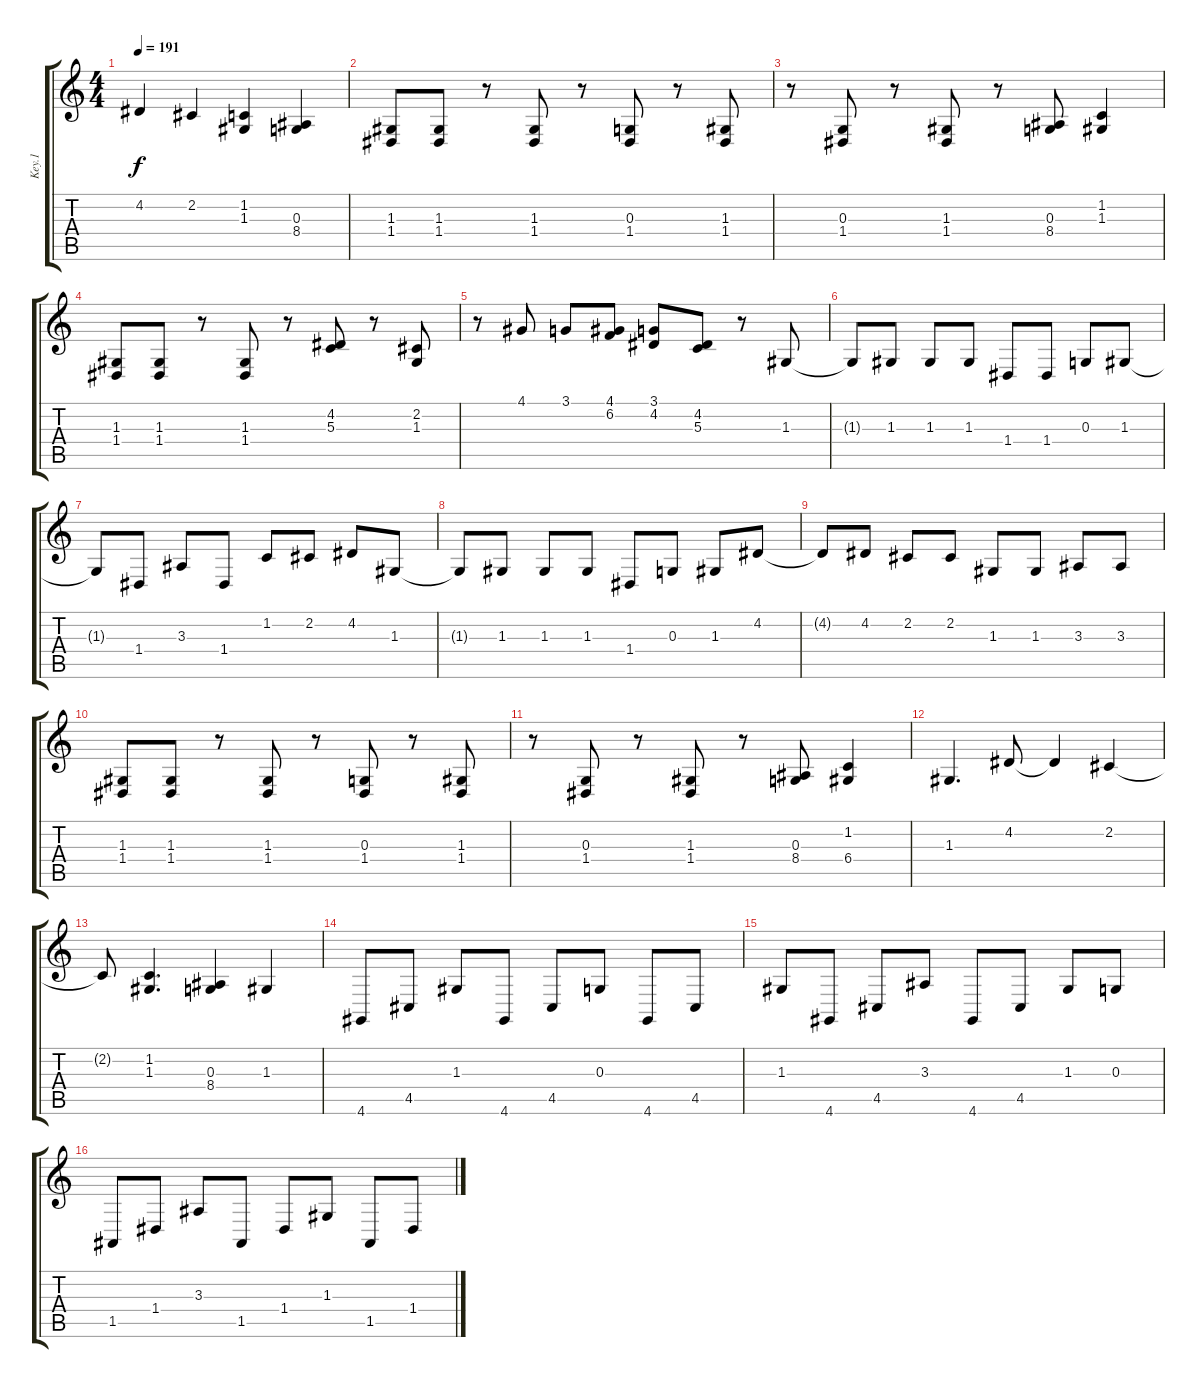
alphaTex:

\track ("Key.1" "Key.1") {instrument acousticgrandpiano}
\staff {score tabs}
\tuning (E4 B3 G3 D3 A2 E2) {hide}
\ts (4 4)
\tempo 191
\clef g2
\ks c
4.2{t}.4{dy f} 2.2.4 (1.2 1.3).4 (0.3 8.4).4 |
(1.3 1.4).8 (1.3 1.4).8 r.8 (1.3 1.4).8 r.8 (0.3 1.4).8 r.8 (1.3 1.4).8 |
r.8 (0.3 1.4).8 r.8 (1.3 1.4).8 r.8 (0.3 8.4).8 (1.2 1.3).4 |
(1.3 1.4).8 (1.3 1.4).8 r.8 (1.3 1.4).8 r.8 (4.2 5.3).8 r.8 (2.2 1.3).8 |
r.8 4.1.8 3.1.8 (4.1 6.2).8 (3.1 4.2).8 (4.2 5.3).8 r.8 1.3.8 |
1.3{t}.8 1.3.8 1.3.8 1.3.8 1.4.8 1.4.8 0.3.8 1.3.8 |
1.3{t}.8 1.4.8 3.3.8 1.4.8 1.2.8 2.2.8 4.2.8 1.3.8 |
1.3{t}.8 1.3.8 1.3.8 1.3.8 1.4.8 0.3.8 1.3.8 4.2.8 |
4.2{t}.8 4.2.8 2.2.8 2.2.8 1.3.8 1.3.8 3.3.8 3.3.8 |
(1.3 1.4).8 (1.3 1.4).8 r.8 (1.3 1.4).8 r.8 (0.3 1.4).8 r.8 (1.3 1.4).8 |
r.8 (0.3 1.4).8 r.8 (1.3 1.4).8 r.8 (0.3 8.4).8 (1.2 6.4).4 |
1.3.4{d} 4.2.8 4.2{t}.4 2.2.4 |
2.2{t}.8 (1.2 1.3).4{d} (0.3 8.4).4 1.3.4 |
4.6.8 4.5.8 1.3.8 4.6.8 4.5.8 0.3.8 4.6.8 4.5.8 |
1.3.8 4.6.8 4.5.8 3.3.8 4.6.8 4.5.8 1.3.8 0.3.8 |
1.5.8 1.4.8 3.3.8 1.5.8 1.4.8 1.3.8 1.5.8 1.4.8
